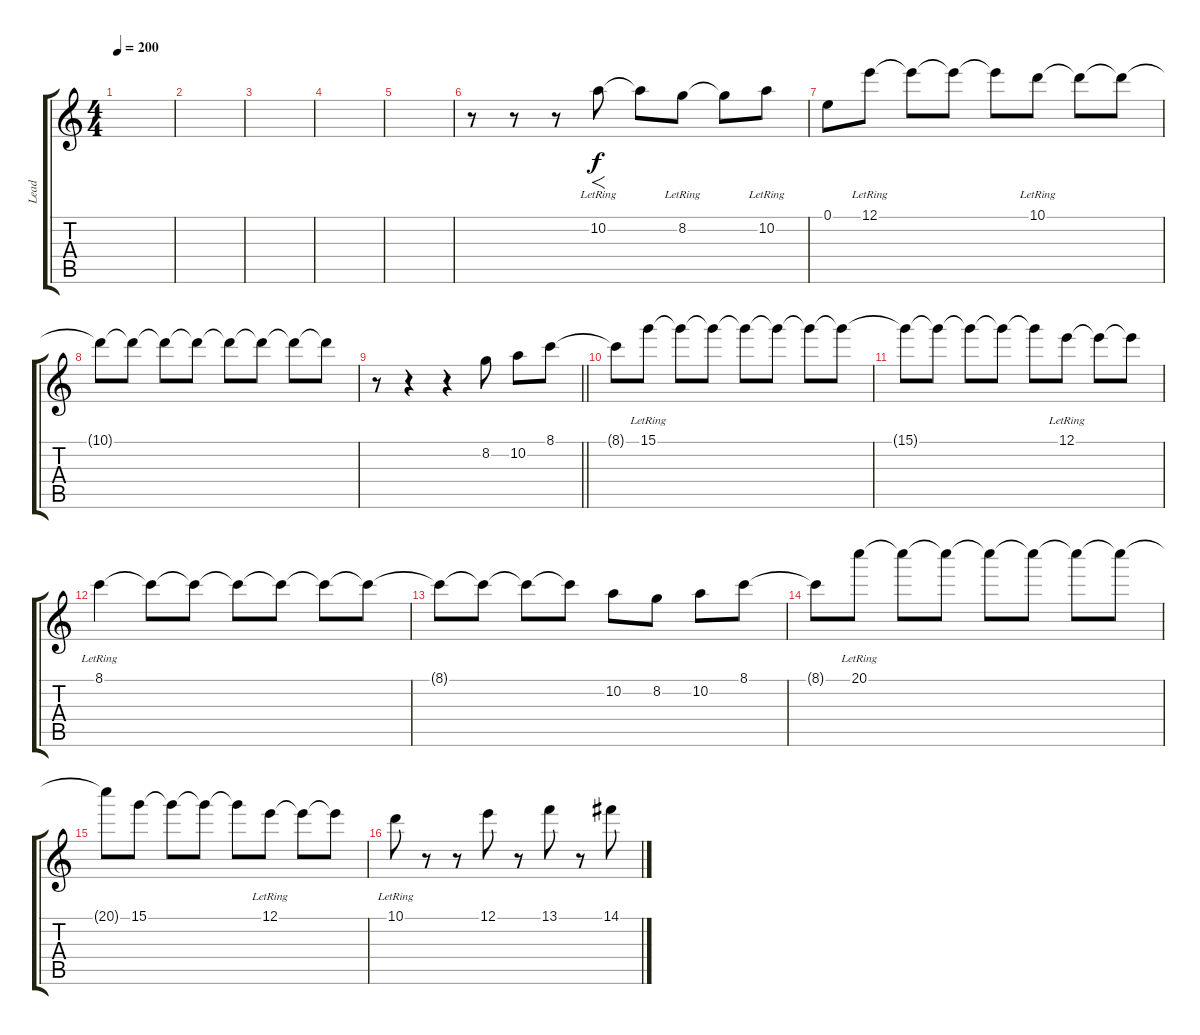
\track ("Lead" "Lead") {instrument electricguitarjazz}
\staff {score tabs}
\tuning (E4 B3 G3 D3 A2 E2) {hide}
\ts (4 4)
\tempo 200
\clef g2
\ks c
|
|
|
|
|
r.8 r.8 r.8 10.2{lr}.8{f} 10.2{t}.8 8.2{lr}.8 8.2{t}.8 10.2{lr}.8 |
0.1.8 12.1{lr}.8 12.1{t}.8 12.1{t}.8 12.1{t}.8 10.1{lr}.8 10.1{t}.8 10.1{t}.8 |
10.1{t}.8 10.1{t}.8 10.1{t}.8 10.1{t}.8 10.1{t}.8 10.1{t}.8 10.1{t}.8 10.1{t}.8 |
\barLineRight lightlight
r.8 r.4 r.4 8.2.8 10.2.8 8.1.8 |
8.1{t}.8 15.1{lr}.8 15.1{t}.8 15.1{t}.8 15.1{t}.8 15.1{t}.8 15.1{t}.8 15.1{t}.8 |
15.1{t}.8 15.1{t}.8 15.1{t}.8 15.1{t}.8 15.1{t}.8 12.1{lr}.8 12.1{t}.8 12.1{t}.8 |
8.1{lr}.4 8.1{t}.8 8.1{t}.8 8.1{t}.8 8.1{t}.8 8.1{t}.8 8.1{t}.8 |
8.1{t}.8 8.1{t}.8 8.1{t}.8 8.1{t}.8 10.2.8 8.2.8 10.2.8 8.1.8 |
8.1{t}.8 20.1{lr}.8 20.1{t}.8 20.1{t}.8 20.1{t}.8 20.1{t}.8 20.1{t}.8 20.1{t}.8 |
20.1{t}.8 15.1.8 15.1{t}.8 15.1{t}.8 15.1{t}.8 12.1{lr}.8 12.1{t}.8 12.1{t}.8 |
10.1{lr}.8 r.8 r.8 12.1.8 r.8 13.1.8 r.8 14.1.8
